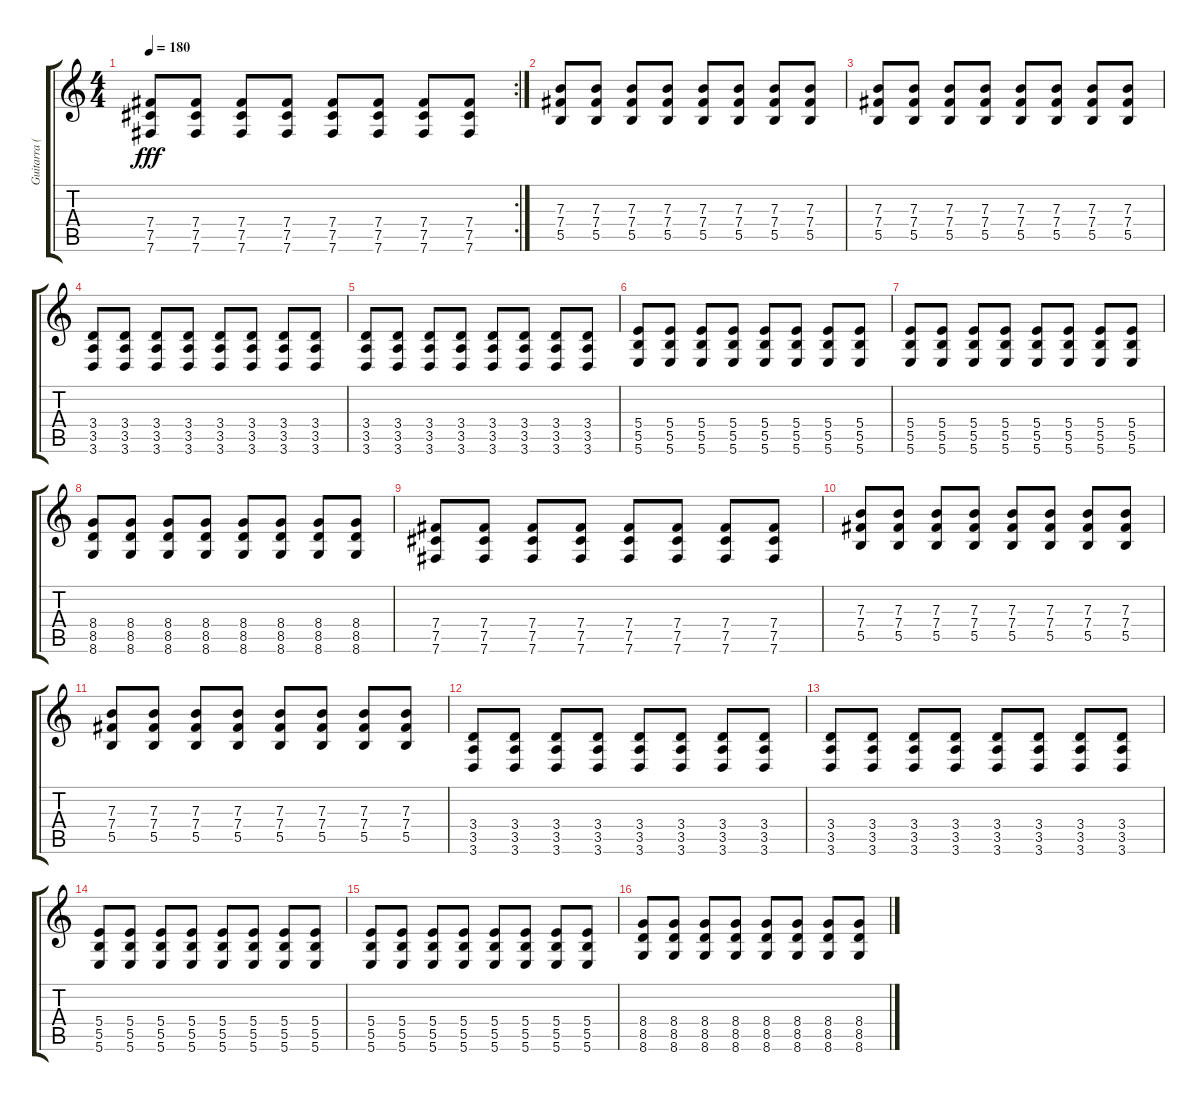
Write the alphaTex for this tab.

\track ("Guitarra (Alexis Ruiz)" "Guitarra (") {instrument distortionguitar}
\staff {score tabs}
\tuning (Db4 Ab3 E3 B2 Gb2 B1) {hide}
\rc 2
\ts (4 4)
\tempo 180
\clef g2
\ks c
(7.4 7.5 7.6).8{dy fff} (7.4 7.5 7.6).8 (7.4 7.5 7.6).8 (7.4 7.5 7.6).8 (7.4 7.5 7.6).8 (7.4 7.5 7.6).8 (7.4 7.5 7.6).8 (7.4 7.5 7.6).8 |
(7.3 7.4 5.5).8 (7.3 7.4 5.5).8 (7.3 7.4 5.5).8 (7.3 7.4 5.5).8 (7.3 7.4 5.5).8 (7.3 7.4 5.5).8 (7.3 7.4 5.5).8 (7.3 7.4 5.5).8 |
(7.3 7.4 5.5).8 (7.3 7.4 5.5).8 (7.3 7.4 5.5).8 (7.3 7.4 5.5).8 (7.3 7.4 5.5).8 (7.3 7.4 5.5).8 (7.3 7.4 5.5).8 (7.3 7.4 5.5).8 |
(3.4 3.5 3.6).8 (3.4 3.5 3.6).8 (3.4 3.5 3.6).8 (3.4 3.5 3.6).8 (3.4 3.5 3.6).8 (3.4 3.5 3.6).8 (3.4 3.5 3.6).8 (3.4 3.5 3.6).8 |
(3.4 3.5 3.6).8 (3.4 3.5 3.6).8 (3.4 3.5 3.6).8 (3.4 3.5 3.6).8 (3.4 3.5 3.6).8 (3.4 3.5 3.6).8 (3.4 3.5 3.6).8 (3.4 3.5 3.6).8 |
(5.4 5.5 5.6).8 (5.4 5.5 5.6).8 (5.4 5.5 5.6).8 (5.4 5.5 5.6).8 (5.4 5.5 5.6).8 (5.4 5.5 5.6).8 (5.4 5.5 5.6).8 (5.4 5.5 5.6).8 |
(5.4 5.5 5.6).8 (5.4 5.5 5.6).8 (5.4 5.5 5.6).8 (5.4 5.5 5.6).8 (5.4 5.5 5.6).8 (5.4 5.5 5.6).8 (5.4 5.5 5.6).8 (5.4 5.5 5.6).8 |
(8.4 8.5 8.6).8 (8.4 8.5 8.6).8 (8.4 8.5 8.6).8 (8.4 8.5 8.6).8 (8.4 8.5 8.6).8 (8.4 8.5 8.6).8 (8.4 8.5 8.6).8 (8.4 8.5 8.6).8 |
(7.4 7.5 7.6).8 (7.4 7.5 7.6).8 (7.4 7.5 7.6).8 (7.4 7.5 7.6).8 (7.4 7.5 7.6).8 (7.4 7.5 7.6).8 (7.4 7.5 7.6).8 (7.4 7.5 7.6).8 |
(7.3 7.4 5.5).8 (7.3 7.4 5.5).8 (7.3 7.4 5.5).8 (7.3 7.4 5.5).8 (7.3 7.4 5.5).8 (7.3 7.4 5.5).8 (7.3 7.4 5.5).8 (7.3 7.4 5.5).8 |
(7.3 7.4 5.5).8 (7.3 7.4 5.5).8 (7.3 7.4 5.5).8 (7.3 7.4 5.5).8 (7.3 7.4 5.5).8 (7.3 7.4 5.5).8 (7.3 7.4 5.5).8 (7.3 7.4 5.5).8 |
(3.4 3.5 3.6).8 (3.4 3.5 3.6).8 (3.4 3.5 3.6).8 (3.4 3.5 3.6).8 (3.4 3.5 3.6).8 (3.4 3.5 3.6).8 (3.4 3.5 3.6).8 (3.4 3.5 3.6).8 |
(3.4 3.5 3.6).8 (3.4 3.5 3.6).8 (3.4 3.5 3.6).8 (3.4 3.5 3.6).8 (3.4 3.5 3.6).8 (3.4 3.5 3.6).8 (3.4 3.5 3.6).8 (3.4 3.5 3.6).8 |
(5.4 5.5 5.6).8 (5.4 5.5 5.6).8 (5.4 5.5 5.6).8 (5.4 5.5 5.6).8 (5.4 5.5 5.6).8 (5.4 5.5 5.6).8 (5.4 5.5 5.6).8 (5.4 5.5 5.6).8 |
(5.4 5.5 5.6).8 (5.4 5.5 5.6).8 (5.4 5.5 5.6).8 (5.4 5.5 5.6).8 (5.4 5.5 5.6).8 (5.4 5.5 5.6).8 (5.4 5.5 5.6).8 (5.4 5.5 5.6).8 |
(8.4 8.5 8.6).8 (8.4 8.5 8.6).8 (8.4 8.5 8.6).8 (8.4 8.5 8.6).8 (8.4 8.5 8.6).8 (8.4 8.5 8.6).8 (8.4 8.5 8.6).8 (8.4 8.5 8.6).8
